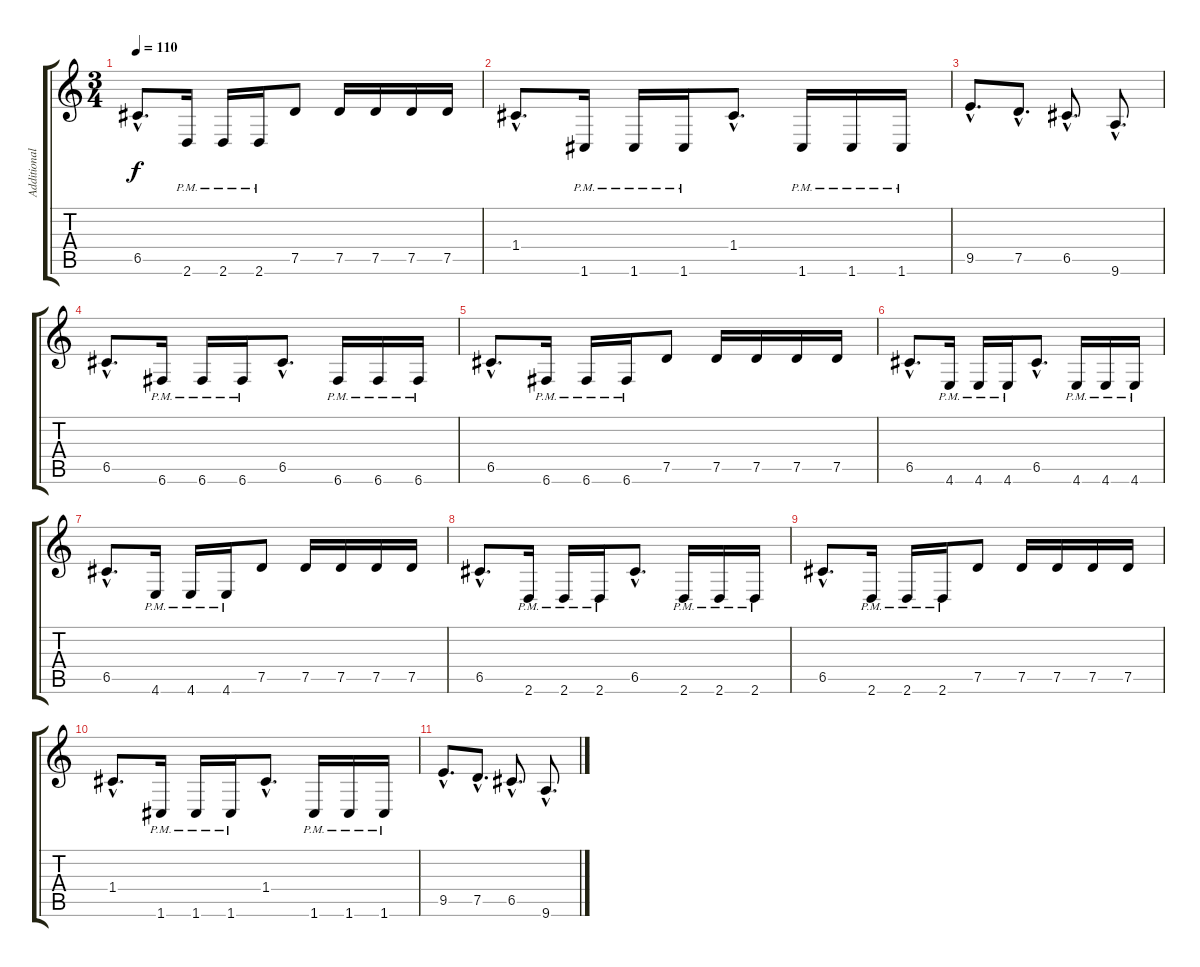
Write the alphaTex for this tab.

\track ("Additional" "Additional") {instrument distortionguitar}
\staff {score tabs}
\tuning (D4 A3 F3 C3 G2 C2) {hide}
\ts (3 4)
\tempo 110
\clef g2
\ks c
6.5{hac}.8{d dy f} 2.6{pm}.16 2.6{pm}.16 2.6{pm}.16 7.5.8 7.5.16 7.5.16 7.5.16 7.5.16 |
1.4{hac}.8{d} 1.6{pm}.16 1.6{pm}.16 1.6{pm}.16 1.4{hac}.8{d} 1.6{pm}.16 1.6{pm}.16 1.6{pm}.16 |
9.5{hac}.8{d} 7.5{hac}.8{d} 6.5{hac}.8{d} 9.6{hac}.8{d} |
6.5{hac}.8{d} 6.6{pm}.16 6.6{pm}.16 6.6{pm}.16 6.5{hac}.8{d} 6.6{pm}.16 6.6{pm}.16 6.6{pm}.16 |
6.5{hac}.8{d} 6.6{pm}.16 6.6{pm}.16 6.6{pm}.16 7.5.8 7.5.16 7.5.16 7.5.16 7.5.16 |
6.5{hac}.8{d} 4.6{pm}.16 4.6{pm}.16 4.6{pm}.16 6.5{hac}.8{d} 4.6{pm}.16 4.6{pm}.16 4.6{pm}.16 |
6.5{hac}.8{d} 4.6{pm}.16 4.6{pm}.16 4.6{pm}.16 7.5.8 7.5.16 7.5.16 7.5.16 7.5.16 |
6.5{hac}.8{d} 2.6{pm}.16 2.6{pm}.16 2.6{pm}.16 6.5{hac}.8{d} 2.6{pm}.16 2.6{pm}.16 2.6{pm}.16 |
6.5{hac}.8{d} 2.6{pm}.16 2.6{pm}.16 2.6{pm}.16 7.5.8 7.5.16 7.5.16 7.5.16 7.5.16 |
1.4{hac}.8{d} 1.6{pm}.16 1.6{pm}.16 1.6{pm}.16 1.4{hac}.8{d} 1.6{pm}.16 1.6{pm}.16 1.6{pm}.16 |
9.5{hac}.8{d} 7.5{hac}.8{d} 6.5{hac}.8{d} 9.6{hac}.8{d}
